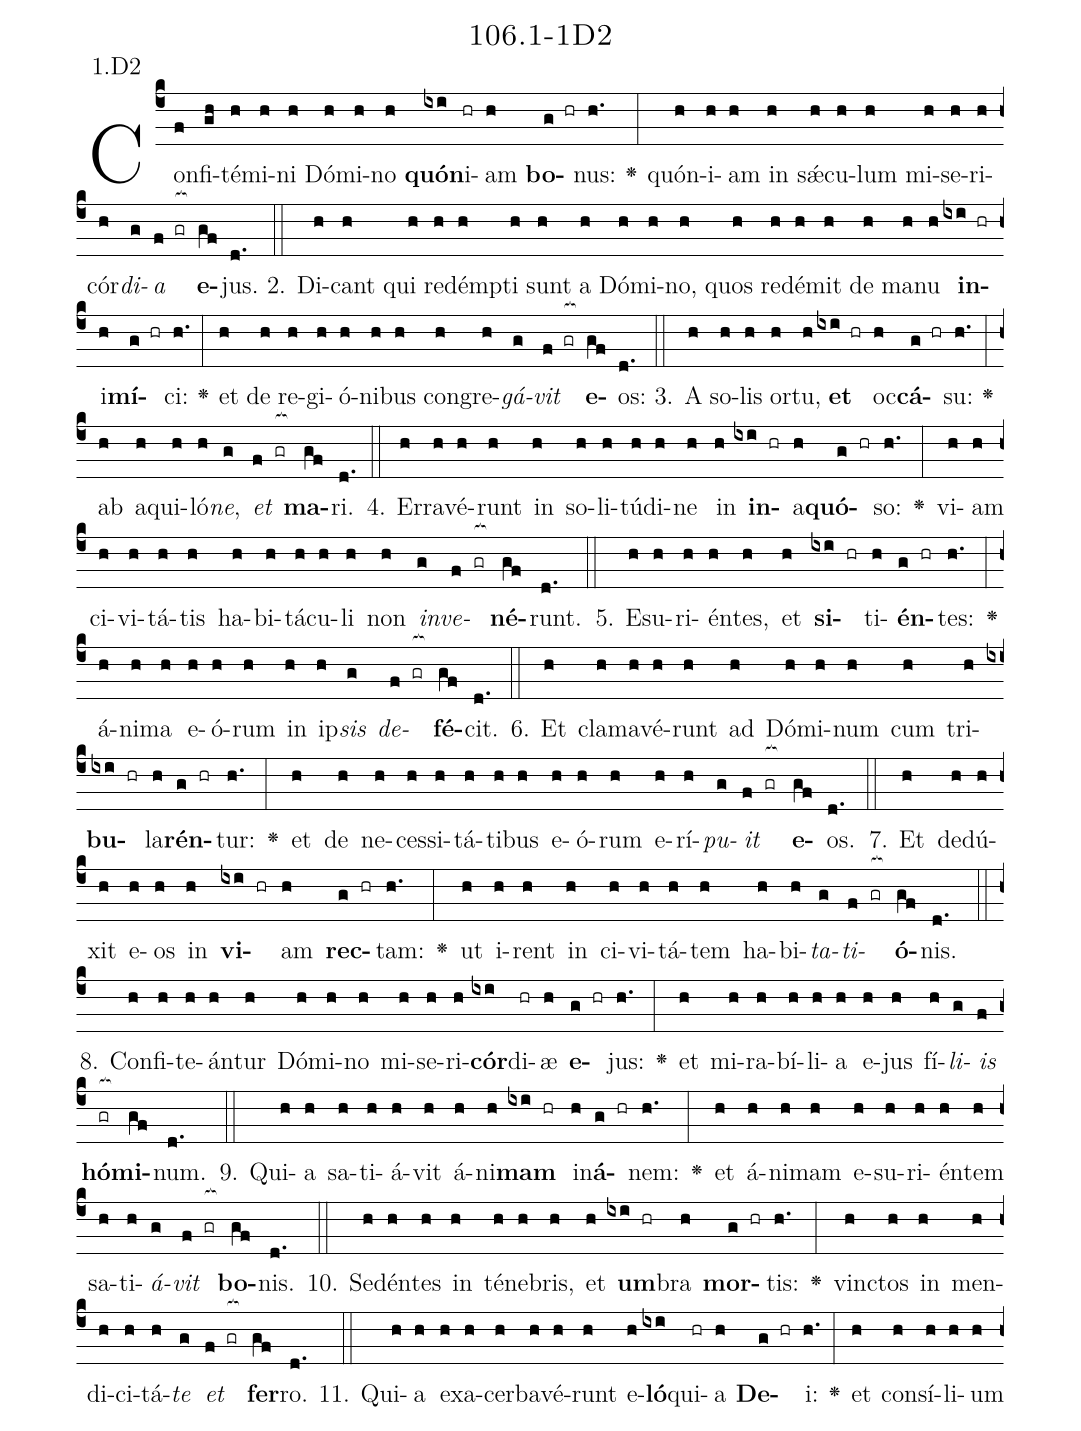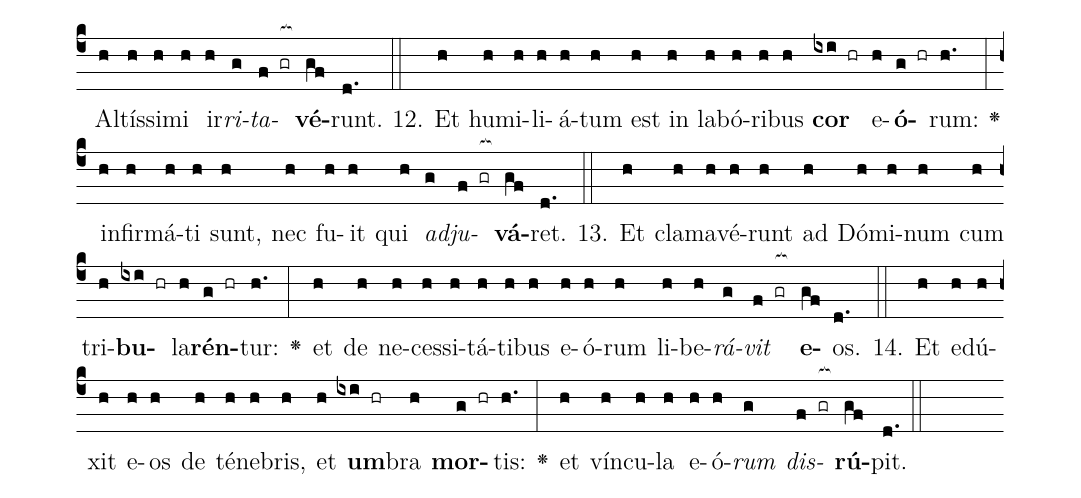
name: 106.1-1D2;
annotation: 1.D2;
%%
(c4)Con(f)fi(gh)té(h)mi(h)ni(h) Dó(h)mi(h)no(h) <b>quón</b>(ixi)i(hr)am(h) <b>bo</b>(g hr)nus:(h.) <v>\greheightstar</v>(:) quón(h)i(h)am(h) in(h) sǽ(h)cu(h)lum(h) mi(h)se(h)ri(h)cór(h)<i>di</i>(g)<i>a</i>(f gr[ocb:1{]) <b>e</b>(gf[ocb:0}])jus.(d.) (::)
2. Di(h)cant(h) qui(h) red(h)émp(h)ti(h) sunt(h) a(h) Dó(h)mi(h)no,(h) quos(h) red(h)é(h)mit(h) de(h) ma(h)nu(h) <b>in</b>(ixi hr)i(h)<b>mí</b>(g hr)ci:(h.) <v>\greheightstar</v>(:) et(h) de(h) re(h)gi(h)ó(h)ni(h)bus(h) con(h)gre(h)<i>gá</i>(g)<i>vit</i>(f gr[ocb:1{]) <b>e</b>(gf[ocb:0}])os:(d.) (::)
3. A(h) so(h)lis(h) or(h)tu,(h) <b>et</b>(ixi hr) oc(h)<b>cá</b>(g hr)su:(h.) <v>\greheightstar</v>(:) ab(h) a(h)qui(h)ló(h)<i>ne</i>,(g) <i>et</i>(f gr[ocb:1{]) <b>ma</b>(gf[ocb:0}])ri.(d.) (::)
4. Er(h)ra(h)vé(h)runt(h) in(h) so(h)li(h)tú(h)di(h)ne(h) in(h) <b>in</b>(ixi hr)a(h)<b>quó</b>(g hr)so:(h.) <v>\greheightstar</v>(:) vi(h)am(h) ci(h)vi(h)tá(h)tis(h) ha(h)bi(h)tá(h)cu(h)li(h) non(h) <i>in</i>(g)<i>ve</i>(f gr[ocb:1{])<b>né</b>(gf[ocb:0}])runt.(d.) (::)
5. E(h)su(h)ri(h)én(h)tes,(h) et(h) <b>si</b>(ixi hr)ti(h)<b>én</b>(g hr)tes:(h.) <v>\greheightstar</v>(:) á(h)ni(h)ma(h) e(h)ó(h)rum(h) in(h) ip(h)<i>sis</i>(g) <i>de</i>(f gr[ocb:1{])<b>fé</b>(gf[ocb:0}])cit.(d.) (::)
6. Et(h) cla(h)ma(h)vé(h)runt(h) ad(h) Dó(h)mi(h)num(h) cum(h) tri(h)<b>bu</b>(ixi hr)la(h)<b>rén</b>(g hr)tur:(h.) <v>\greheightstar</v>(:) et(h) de(h) ne(h)ces(h)si(h)tá(h)ti(h)bus(h) e(h)ó(h)rum(h) e(h)rí(h)<i>pu</i>(g)<i>it</i>(f gr[ocb:1{]) <b>e</b>(gf[ocb:0}])os.(d.) (::)
7. Et(h) de(h)dú(h)xit(h) e(h)os(h) in(h) <b>vi</b>(ixi hr)am(h) <b>rec</b>(g hr)tam:(h.) <v>\greheightstar</v>(:) ut(h) i(h)rent(h) in(h) ci(h)vi(h)tá(h)tem(h) ha(h)bi(h)<i>ta</i>(g)<i>ti</i>(f gr[ocb:1{])<b>ó</b>(gf[ocb:0}])nis.(d.) (::)
8. Con(h)fi(h)te(h)án(h)tur(h) Dó(h)mi(h)no(h) mi(h)se(h)ri(h)<b>cór</b>(ixi)di(hr)æ(h) <b>e</b>(g hr)jus:(h.) <v>\greheightstar</v>(:) et(h) mi(h)ra(h)bí(h)li(h)a(h) e(h)jus(h) fí(h)<i>li</i>(g)<i>is</i>(f) <b>hó</b>(gr[ocb:1{])<b>mi</b>(gf[ocb:0}])num.(d.) (::)
9. Qui(h)a(h) sa(h)ti(h)á(h)vit(h) á(h)ni(h)<b>mam</b>(ixi hr) in(h)<b>á</b>(g hr)nem:(h.) <v>\greheightstar</v>(:) et(h) á(h)ni(h)mam(h) e(h)su(h)ri(h)én(h)tem(h) sa(h)ti(h)<i>á</i>(g)<i>vit</i>(f gr[ocb:1{]) <b>bo</b>(gf[ocb:0}])nis.(d.) (::)
10. Se(h)dén(h)tes(h) in(h) té(h)ne(h)bris,(h) et(h) <b>um</b>(ixi hr)bra(h) <b>mor</b>(g hr)tis:(h.) <v>\greheightstar</v>(:) vinc(h)tos(h) in(h) men(h)di(h)ci(h)tá(h)<i>te</i>(g) <i>et</i>(f gr[ocb:1{]) <b>fer</b>(gf[ocb:0}])ro.(d.) (::)
11. Qui(h)a(h) ex(h)a(h)cer(h)ba(h)vé(h)runt(h) e(h)<b>ló</b>(ixi)qui(hr)a(h) <b>De</b>(g hr)i:(h.) <v>\greheightstar</v>(:) et(h) con(h)sí(h)li(h)um(h) Al(h)tís(h)si(h)mi(h) ir(h)<i>ri</i>(g)<i>ta</i>(f gr[ocb:1{])<b>vé</b>(gf[ocb:0}])runt.(d.) (::)
12. Et(h) hu(h)mi(h)li(h)á(h)tum(h) est(h) in(h) la(h)bó(h)ri(h)bus(h) <b>cor</b>(ixi hr) e(h)<b>ó</b>(g hr)rum:(h.) <v>\greheightstar</v>(:) in(h)fir(h)má(h)ti(h) sunt,(h) nec(h) fu(h)it(h) qui(h) <i>ad</i>(g)<i>ju</i>(f gr[ocb:1{])<b>vá</b>(gf[ocb:0}])ret.(d.) (::)
13. Et(h) cla(h)ma(h)vé(h)runt(h) ad(h) Dó(h)mi(h)num(h) cum(h) tri(h)<b>bu</b>(ixi hr)la(h)<b>rén</b>(g hr)tur:(h.) <v>\greheightstar</v>(:) et(h) de(h) ne(h)ces(h)si(h)tá(h)ti(h)bus(h) e(h)ó(h)rum(h) li(h)be(h)<i>rá</i>(g)<i>vit</i>(f gr[ocb:1{]) <b>e</b>(gf[ocb:0}])os.(d.) (::)
14. Et(h) e(h)dú(h)xit(h) e(h)os(h) de(h) té(h)ne(h)bris,(h) et(h) <b>um</b>(ixi hr)bra(h) <b>mor</b>(g hr)tis:(h.) <v>\greheightstar</v>(:) et(h) vín(h)cu(h)la(h) e(h)ó(h)<i>rum</i>(g) <i>dis</i>(f gr[ocb:1{])<b>rú</b>(gf[ocb:0}])pit.(d.) (::)
